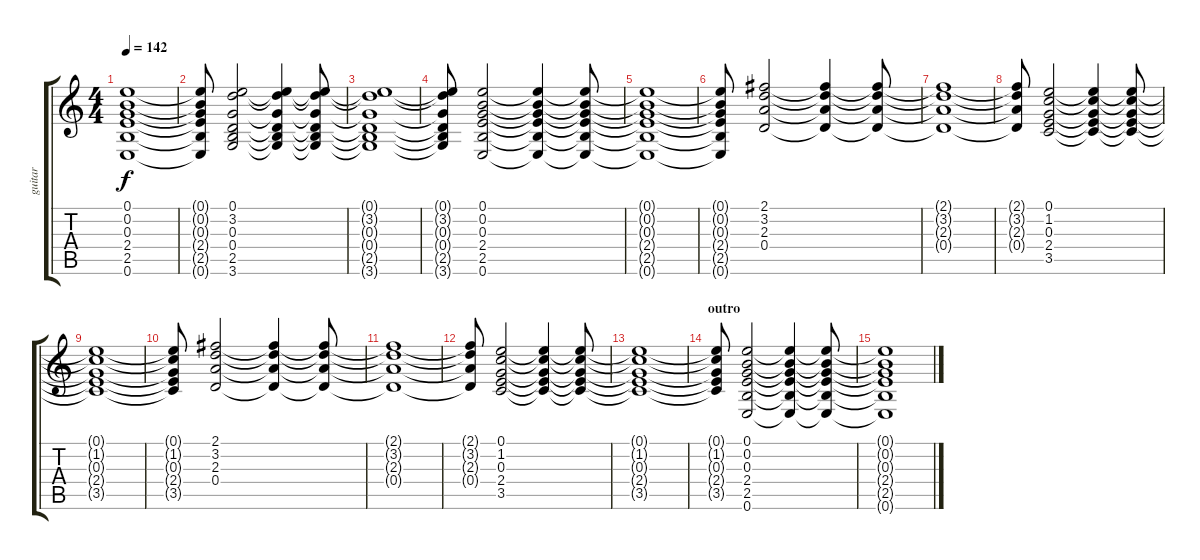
\track ("guitar " "guitar ") {instrument electricguitarmuted}
\staff {score tabs}
\tuning (E4 B3 G3 D3 A2 E2) {hide}
\ts (4 4)
\tempo 142
\clef g2
\ks c
(0.1{t} 0.2{t} 0.3{t} 2.4{t} 2.5{t} 0.6{t}).1{dy f} |
(0.1{t} 0.2{t} 0.3{t} 2.4{t} 2.5{t} 0.6{t}).8 (0.1 3.2 0.3 0.4 2.5 3.6).2 (0.1{t} 3.2{t} 0.3{t} 0.4{t} 2.5{t} 3.6{t}).4 (0.1{t} 3.2{t} 0.3{t} 0.4{t} 2.5{t} 3.6{t}).8 |
(0.1{t} 3.2{t} 0.3{t} 0.4{t} 2.5{t} 3.6{t}).1 |
(0.1{t} 3.2{t} 0.3{t} 0.4{t} 2.5{t} 3.6{t}).8 (0.1 0.2 0.3 2.4 2.5 0.6).2 (0.1{t} 0.2{t} 0.3{t} 2.4{t} 2.5{t} 0.6{t}).4 (0.1{t} 0.2{t} 0.3{t} 2.4{t} 2.5{t} 0.6{t}).8 |
(0.1{t} 0.2{t} 0.3{t} 2.4{t} 2.5{t} 0.6{t}).1 |
(0.1{t} 0.2{t} 0.3{t} 2.4{t} 2.5{t} 0.6{t}).8 (2.1 3.2 2.3 0.4).2 (2.1{t} 3.2{t} 2.3{t} 0.4{t}).4 (2.1{t} 3.2{t} 2.3{t} 0.4{t}).8 |
(2.1{t} 3.2{t} 2.3{t} 0.4{t}).1 |
(2.1{t} 3.2{t} 2.3{t} 0.4{t}).8 (0.1 1.2 0.3 2.4 3.5).2 (0.1{t} 1.2{t} 0.3{t} 2.4{t} 3.5{t}).4 (0.1{t} 1.2{t} 0.3{t} 2.4{t} 3.5{t}).8 |
(0.1{t} 1.2{t} 0.3{t} 2.4{t} 3.5{t}).1 |
(0.1{t} 1.2{t} 0.3{t} 2.4{t} 3.5{t}).8 (2.1 3.2 2.3 0.4).2 (2.1{t} 3.2{t} 2.3{t} 0.4{t}).4 (2.1{t} 3.2{t} 2.3{t} 0.4{t}).8 |
(2.1{t} 3.2{t} 2.3{t} 0.4{t}).1 |
(2.1{t} 3.2{t} 2.3{t} 0.4{t}).8 (0.1 1.2 0.3 2.4 3.5).2 (0.1{t} 1.2{t} 0.3{t} 2.4{t} 3.5{t}).4 (0.1{t} 1.2{t} 0.3{t} 2.4{t} 3.5{t}).8 |
(0.1{t} 1.2{t} 0.3{t} 2.4{t} 3.5{t}).1 |
\section ("" "outro")
(0.1{t} 1.2{t} 0.3{t} 2.4{t} 3.5{t}).8 (0.1 0.2 0.3 2.4 2.5 0.6).2 (0.1{t} 0.2{t} 0.3{t} 2.4{t} 2.5{t} 0.6{t}).4 (0.1{t} 0.2{t} 0.3{t} 2.4{t} 2.5{t} 0.6{t}).8 |
(0.1{t} 0.2{t} 0.3{t} 2.4{t} 2.5{t} 0.6{t}).1
